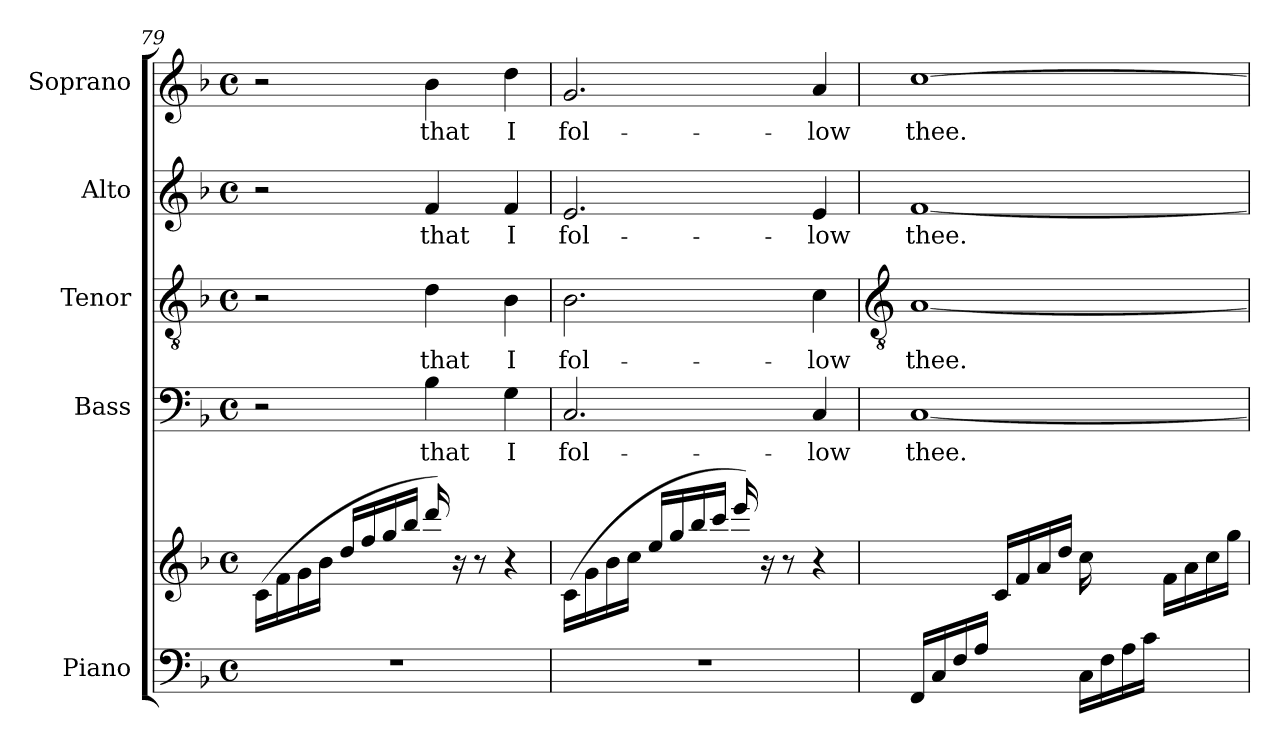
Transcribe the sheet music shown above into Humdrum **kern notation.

**kern	**kern	**kern	**text	**kern	**text	**kern	**text	**kern	**text
*part5	*part5	*part4	*part4	*part3	*part3	*part2	*part2	*part1	*part1
*staff6	*staff5	*staff4	*staff4	*staff3	*staff3	*staff2	*staff2	*staff1	*staff1
*I"Piano	*	*I"Bass	*	*I"Tenor	*	*I"Alto	*	*I"Soprano	*
*	*	*I'B	*	*I'T	*	*I'A	*	*I'S	*
*clefF4	*clefG2	*clefF4	*	*clefGv2	*	*clefG2	*	*clefG2	*
*k[b-]	*k[b-]	*k[b-]	*	*k[b-]	*	*k[b-]	*	*k[b-]	*
*F:	*F:	*F:	*	*F:	*	*F:	*	*F:	*
*M4/4	*M4/4	*M4/4	*	*M4/4	*	*M4/4	*	*M4/4	*
*met(c)	*met(c)	*met(c)	*	*met(c)	*	*met(c)	*	*met(c)	*
=79	=79	=79	=79	=79	=79	=79	=79	=79	=79
1r	(>16c\LL	2r	.	2r	.	2r	.	2r	.
.	16f\	.	.	.	.	.	.	.	.
.	16g\	.	.	.	.	.	.	.	.
.	16b-JJ	.	.	.	.	.	.	.	.
.	16dd/LL	.	.	.	.	.	.	.	.
.	16ff/	.	.	.	.	.	.	.	.
.	16gg/	.	.	.	.	.	.	.	.
.	16bb-/JJ	.	.	.	.	.	.	.	.
!	!	!	!LO:LY:b	!	!LO:LY:b	!	!LO:LY:b	!	!LO:LY:b
.	16ddd/)	4B-	that	4d	that	4f	that	4b-	that
.	16r	.	.	.	.	.	.	.	.
.	8r	.	.	.	.	.	.	.	.
!	!	!	!LO:LY:b	!	!LO:LY:b	!	!LO:LY:b	!	!LO:LY:b
.	4r	4G	I	4B-	I	4f	I	4dd	I
=80	=80	=80	=80	=80	=80	=80	=80	=80	=80
!	!	!	!LO:LY:b	!	!LO:LY:b	!	!LO:LY:b	!	!LO:LY:b
1r	(<16c\LL	2.C	fol-	2.B-	fol-	2.e	fol-	2.g	fol-
.	16g\	.	.	.	.	.	.	.	.
.	16b-	.	.	.	.	.	.	.	.
.	16ccJJ	.	.	.	.	.	.	.	.
.	16ee/LL	.	.	.	.	.	.	.	.
.	16gg/	.	.	.	.	.	.	.	.
.	16bb-/	.	.	.	.	.	.	.	.
.	16ccc/JJ	.	.	.	.	.	.	.	.
.	16eee/)	.	.	.	.	.	.	.	.
.	16r	.	.	.	.	.	.	.	.
.	8r	.	.	.	.	.	.	.	.
!	!	!	!LO:LY:b	!	!LO:LY:b	!	!LO:LY:b	!	!LO:LY:b
.	4r	4C	-low	4c	-low	4e	-low	4a	-low
!!LO:LB:g=z
=81	=81	=81	=81	=81	=81	=81	=81	=81	=81
*	*	*	*	*clefGv2	*	*	*	*	*
*^	*^	*	*	*	*	*	*	*	*
!	!	!	!	!	!LO:LY:b	!	!LO:LY:b	!	!LO:LY:b	!	!LO:LY:b
(<16FFLL	2ryy	4ryy	2.ryy	[1C	thee.	[1A	thee.	[1f	thee.	[1cc	thee.
16C	.	.	.	.	.	.	.	.	.	.	.
16F	.	.	.	.	.	.	.	.	.	.	.
16AJJ	.	.	.	.	.	.	.	.	.	.	.
4ryy	.	16cLL	.	.	.	.	.	.	.	.	.
.	.	16f	.	.	.	.	.	.	.	.	.
.	.	16a	.	.	.	.	.	.	.	.	.
.	.	16ddJJ	.	.	.	.	.	.	.	.	.
2ryy	16CLL	16cc)	.	.	.	.	.	.	.	.	.
.	16F	16ryy	.	.	.	.	.	.	.	.	.
.	16A	8ryy	.	.	.	.	.	.	.	.	.
.	16cJJ	.	.	.	.	.	.	.	.	.	.
.	4ryy	4ryy	16fLL	.	.	.	.	.	.	.	.
.	.	.	16a	.	.	.	.	.	.	.	.
.	.	.	16cc	.	.	.	.	.	.	.	.
.	.	.	16ggJJ	.	.	.	.	.	.	.	.
*v	*v	*	*	*	*	*	*	*	*	*	*
*	*v	*v	*	*	*	*	*	*	*	*
=	=	=	=	=	=	=	=	=	=
*-	*-	*-	*-	*-	*-	*-	*-	*-	*-
